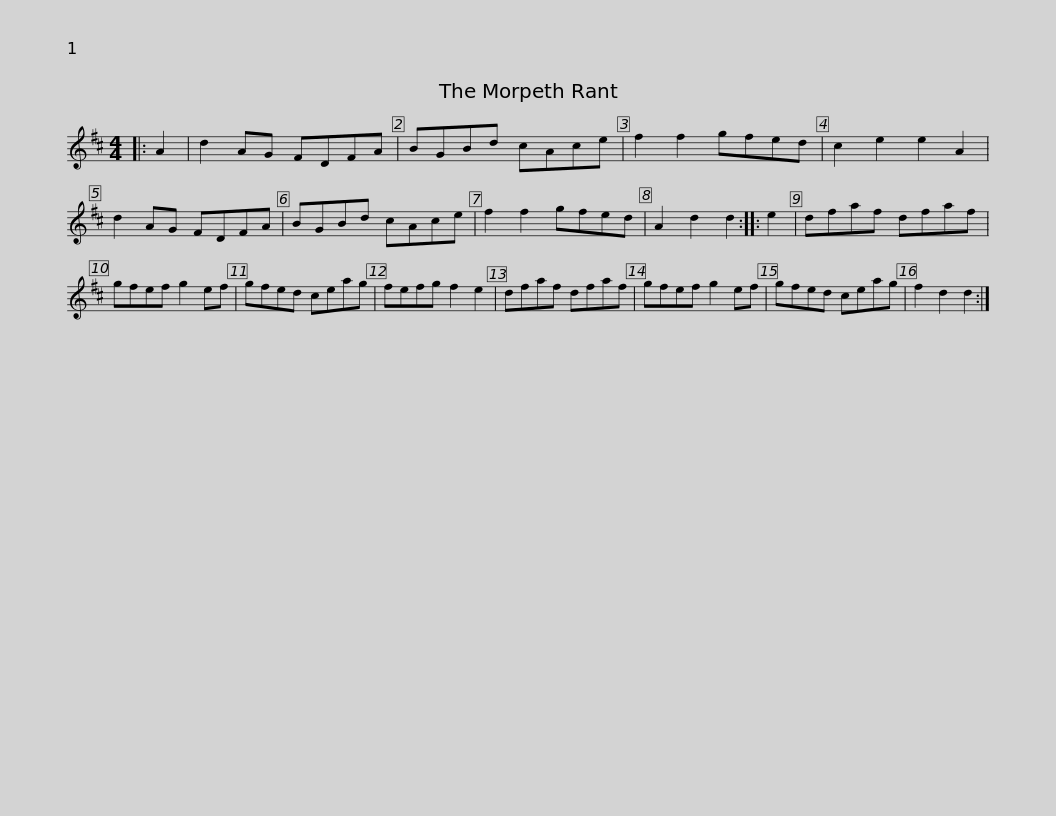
X:1
L:1/8
M:4/4
I:linebreak $
K:D
V:1 treble
V:1
|: A2 | d2 AG FDFA | BGBd cAce | f2 f2 gfed | c2 e2 e2 A2 | %5
 d2 AG FDFA | BGBd cAce |$ f2 f2 gfed | A2 d2 d2 :: e2 | %10
 dfaf dfaf | gfef g2 ef | gfed ceag | fefg f2 e2 |$ dfaf dfaf | %15
 gfef g2 ef | gfed ceag | f2 d2 d2 :| %18
